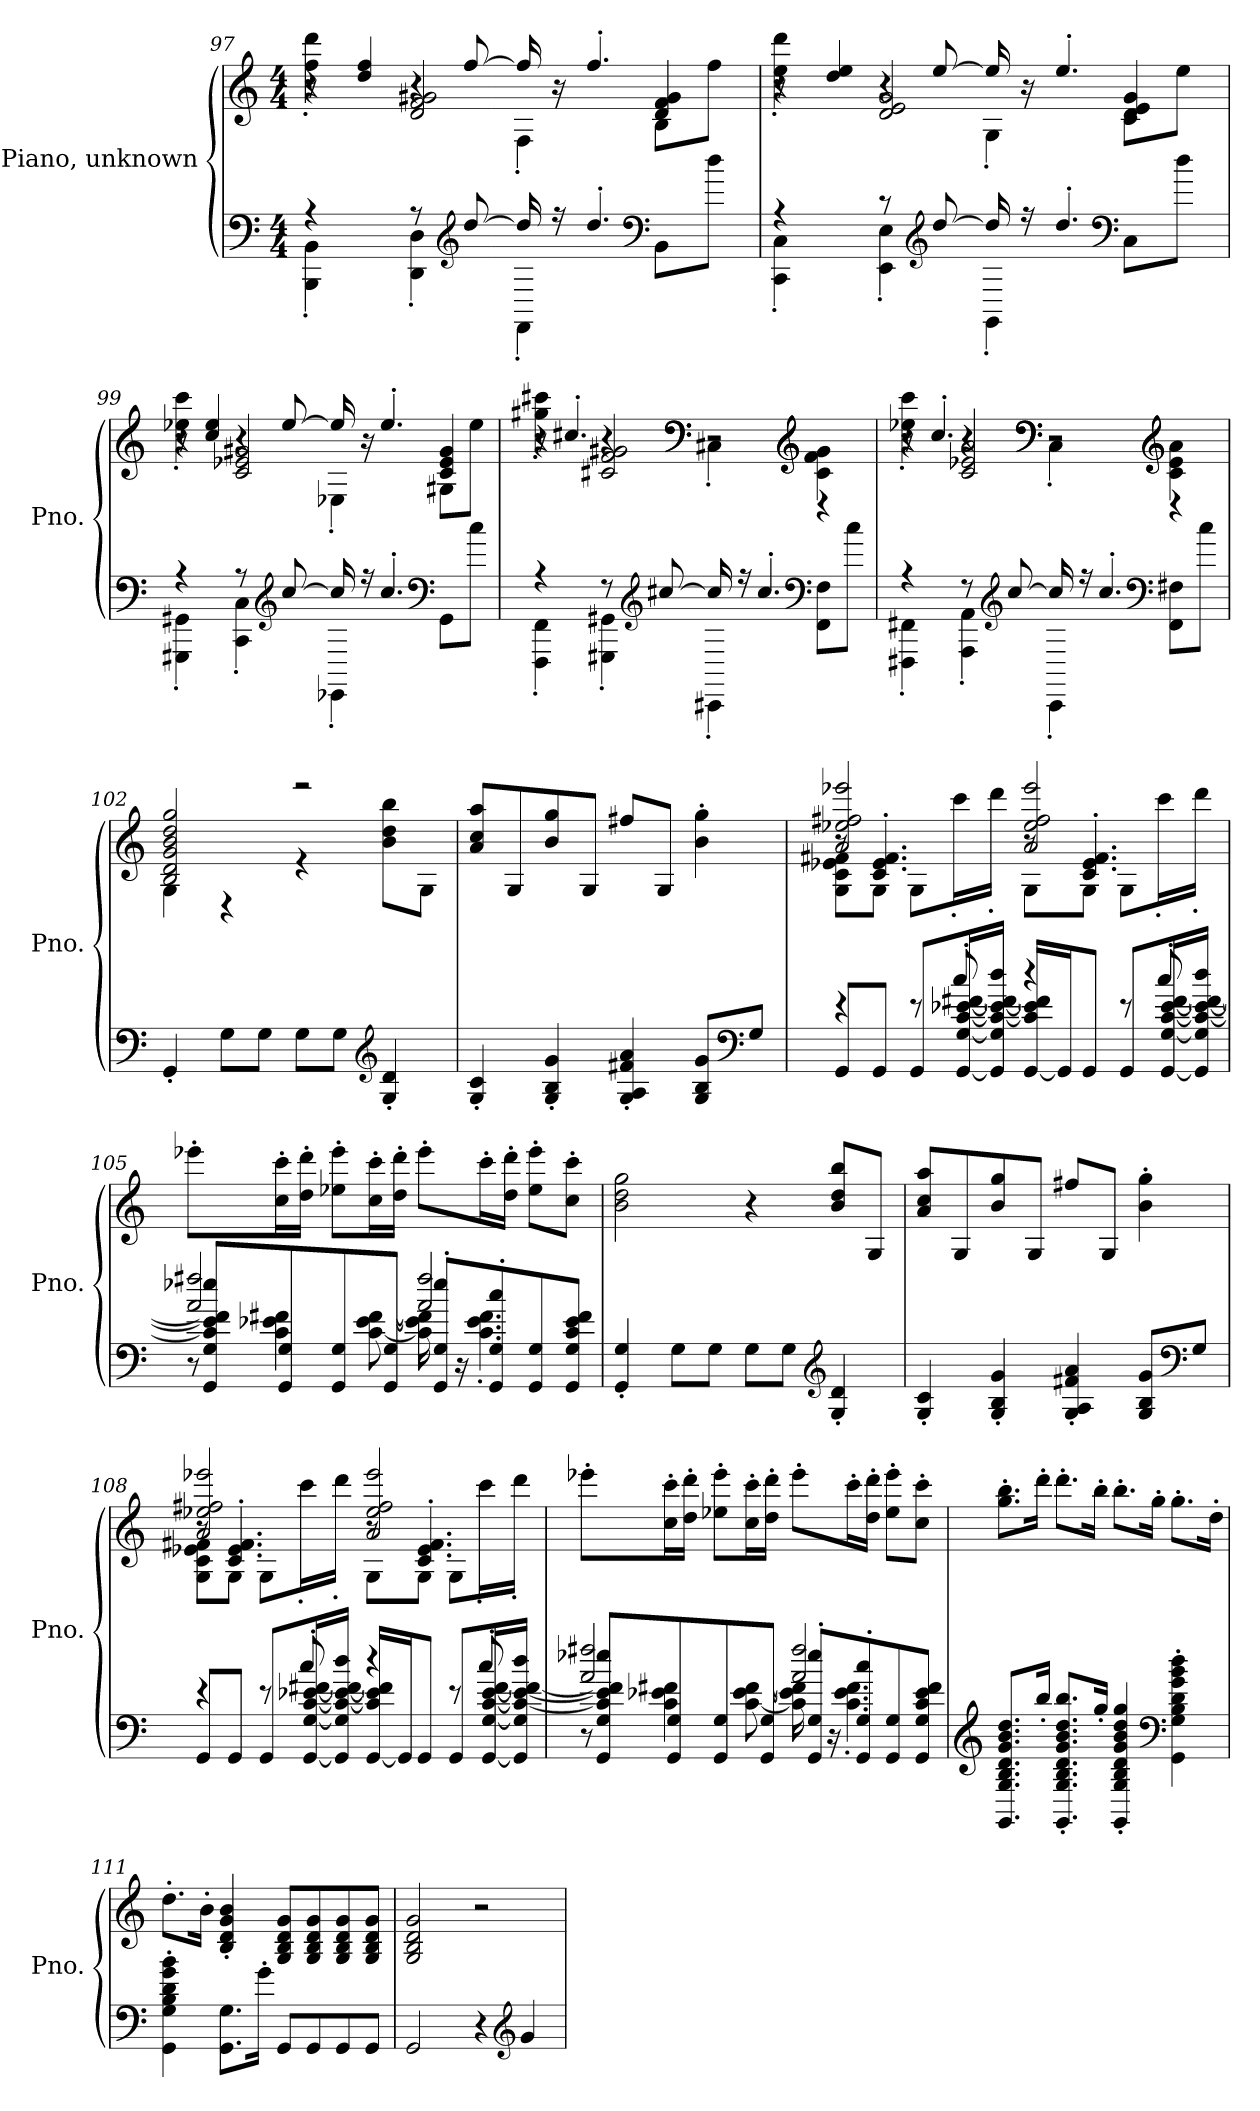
**kern	**kern
*part1	*part1
*staff2	*staff1
*I"Piano, unknown	*
*I'Pno.	*
*clefF4	*clefG2
*k[]	*k[]
*M4/4	*M4/4
=97	=97
*^	*^
*	*	*	*^
4r	4BBB\' 4BB\'	8r	4ff\' 4ddd\'	4r
.	.	4dd/ 4ff/	.	.
8r	4DD\' 4D\'	.	4r	2d/ 2f/ 2g#X/
*clefG2	*	*	*	*
[8dd/	.	[8ff/	.	.
16dd/]	4FF'\	16ff/]	4F'\	.
16r	.	16r	.	.
4.dd'/	.	4.ff'/	.	.
*clefF4	*	*	*	*
.	8BB\L	.	8B\L	4d/ 4f/ 4g#/
.	8dd\J	.	8ff\J	.
!!LO:LB:g=z	!!	!!
=98	=98	=98	=98	=98
4r	4CC\' 4C\'	8r	4ee\' 4ddd\'	4r
.	.	4dd/ 4ee/	.	.
8r	4EE\' 4E\'	.	4r	2d/ 2e/ 2g/
*clefG2	*	*	*	*
[8dd/	.	[8ee/	.	.
16dd/]	4GG'\	16ee/]	4G'\	.
16r	.	16r	.	.
4.dd'/	.	4.ee'/	.	.
*clefF4	*	*	*	*
.	8C\L	.	8c\L	4d/ 4e/ 4g/
.	8dd\J	.	8ee\J	.
=99	=99	=99	=99	=99
4r	4GGG#X\' 4GG#X\'	8r	4ee-X\' 4ccc\'	4r
.	.	4cc/ 4ee-/	.	.
8r	4CC\' 4C\'	.	4r	2c/ 2e-X/ 2g#X/
*clefG2	*	*	*	*
[8cc/	.	[8ee-/	.	.
16cc/]	4EE-X'\	16ee-/]	4E-X'\	.
16r	.	16r	.	.
4.cc'/	.	4.ee-'/	.	.
*clefF4	*	*	*	*
.	8GG#\L	.	8G#X\L	4c/ 4e-/ 4g#/
.	8cc\J	.	8ee-\J	.
!!LO:PB:g=z	!!	!!
=100	=100	=100	=100	=100
4r	4FFF\' 4FF\'	8r	4gg#X\' 4ccc#X\'	4r
.	.	4.cc#X'/	.	.
8r	4GGG#X\' 4GG#X\'	.	4r	2c#X/ 2f/ 2g#X/
*clefG2	*	*	*	*
[8cc#X/	.	.	.	.
*	*	*clefF4	*	*
16cc#/]	4CC#X'\	2r	4C#X'\	.
16r	.	.	.	.
4.cc#'/	.	.	.	.
*clefF4	*	*clefG2	*	*
.	8FF\ 8F\L	.	4c#\ 4f\ 4g#\	4r
.	8cc#\J	.	.	.
=101	=101	=101	=101	=101
4r	4FFF#X\' 4FF#X\'	8r	4ee-X\' 4ccc\'	4r
.	.	4.cc'/	.	.
8r	4AAA\' 4AA\'	.	4r	2c/ 2e-X/ 2a/
*clefG2	*	*	*	*
[8cc/	.	.	.	.
*	*	*clefF4	*	*
16cc/]	4CC'\	2r	4C'\	.
16r	.	.	.	.
4.cc'/	.	.	.	.
*clefF4	*	*clefG2	*	*
.	8FF#\ 8F#X\L	.	4c\ 4e-\ 4a\	4r
.	8cc\J	.	.	.
*v	*v	*	*	*
*	*	*v	*v
!!LO:LB:g=z
=102	=102	=102
4GG'/	2B/ 2d/ 2g/ 2b/ 2dd/ 2gg/	4G\
8G\L	.	4r
8G\J	.	.
8G\L	2r	4r
8G\J	.	.
*clefG2	*	*
4G/' 4d/'	.	8b\ 8dd\ 8bb\L
.	.	8G\J
*	*v	*v
=103	=103
4G/' 4c/'	8a/ 8cc/ 8aa/L
.	8G/
4G/' 4B/' 4g/'	8b/ 8gg/
.	8G/J
4G/' 4A/' 4f#X/' 4a/'	8ff#X/L
.	8G/J
8G/ 8B/ 8g/L	4b\' 4gg\'
*clefF4	*
8G/J	.
=104	=104
*^	*^
*	*	*	*^
4r	8GG/L	2a/ 2ee-X/ 2ff#X/ 2eee-X/	8G\ 8c\ 8e-X\ 8f#X\L	8r
.	8GG/J	.	8G\J	4.c/' 4.e-/' 4.f#/'
8r	8GG/L	.	8G\L	.
8cc'/	[16GG/ [16G/ [16c/ [16e-X/ [16f#X/L	.	16ccc'\L	.
.	16GG/] 16G/] 16c/_ 16e-/_ 16f#/_ 16dd/JJ	.	16ddd'\JJ	.
4r	[16GG/ 16c/] 16e-/] 16f#/]LL	2a/ 2ee-/ 2ff#/ 2eee-/	8G\L	8r
.	16GG/J]	.	.	.
.	8GG/J	.	8G\J	4.c/' 4.e-/' 4.f#/'
8r	8GG/L	.	8G\L	.
8cc'/	[16GG/ [16G/ [16c/ [16e-/ [16f#/L	.	16ccc'\L	.
.	16GG/] 16G/] 16c/_ 16e-/_ 16f#/_ 16dd/JJ	.	16ddd'\JJ	.
*	*	*v	*v	*v
!!LO:LB:g=z
=105	=105	=105
*	*^	*
2a/ 2ff#X/	8r	8GG/ 8G/ 8c/] 8e-/] 8f#/] 8ee-X/L	8eee-X'\L
.	4c\ 4e-X\ 4f#X\	8GG/ 8G/	16cc\' 16ccc\'L
.	.	.	16dd\' 16ddd\'JJ
.	.	8GG/ 8G/	8ee-X\' 8eee-\'L
.	[8c\ [8e-\ [8f#\	8GG/ 8G/J	16cc\' 16ccc\'L
.	.	.	16dd\' 16ddd\'JJ
2a/ 2ff#/	16c\] 16e-\] 16f#\]	8GG/' 8G/' 8ee-/'L	8eee-'\L
.	16r	.	.
.	4.c\' 4.e-\' 4.f#\'	8GG/' 8G/' 8cc/'	16ccc'\L
.	.	.	16dd\' 16ddd\'JJ
.	.	8GG/ 8G/	8ee-\' 8eee-\'L
.	.	8GG/ 8G/ 8c/ 8e-/ 8f#/J	8cc\' 8ccc\'J
*v	*v	*v	*
=106	=106
4GG/' 4G/'	2b\ 2dd\ 2gg\
8G\L	.
8G\J	.
8G\L	4r
8G\J	.
*clefG2	*
4G/' 4d/'	8b/ 8dd/ 8bb/L
.	8G/J
=107	=107
4G/' 4c/'	8a/ 8cc/ 8aa/L
.	8G/
4G/' 4B/' 4g/'	8b/ 8gg/
.	8G/J
4G/' 4A/' 4f#X/' 4a/'	8ff#X/L
.	8G/J
8G/ 8B/ 8g/L	4b\' 4gg\'
*clefF4	*
8G/J	.
!!LO:LB:g=z
=108	=108
*^	*^
*	*	*	*^
4r	8GG/L	2a/ 2ee-X/ 2ff#X/ 2eee-X/	8G\ 8c\ 8e-X\ 8f#X\L	8r
.	8GG/J	.	8G\J	4.c/' 4.e-/' 4.f#/'
8r	8GG/L	.	8G\L	.
8cc'/	[16GG/ [16G/ [16c/ [16e-X/ [16f#X/L	.	16ccc'\L	.
.	16GG/] 16G/] 16c/_ 16e-/_ 16f#/_ 16dd/JJ	.	16ddd'\JJ	.
4r	[16GG/ 16c/] 16e-/] 16f#/]LL	2a/ 2ee-/ 2ff#/ 2eee-/	8G\L	8r
.	16GG/J]	.	.	.
.	8GG/J	.	8G\J	4.c/' 4.e-/' 4.f#/'
8r	8GG/L	.	8G\L	.
8cc'/	[16GG/ [16G/ [16c/ [16e-/ [16f#/L	.	16ccc'\L	.
.	16GG/] 16G/] 16c/_ 16e-/_ 16f#/_ 16dd/JJ	.	16ddd'\JJ	.
*	*	*v	*v	*v
=109	=109	=109
*	*^	*
2a/ 2ff#X/	8r	8GG/ 8G/ 8c/] 8e-/] 8f#/] 8ee-X/L	8eee-X'\L
.	4c\ 4e-X\ 4f#X\	8GG/ 8G/	16cc\' 16ccc\'L
.	.	.	16dd\' 16ddd\'JJ
.	.	8GG/ 8G/	8ee-X\' 8eee-\'L
.	[8c\ [8e-\ [8f#\	8GG/ 8G/J	16cc\' 16ccc\'L
.	.	.	16dd\' 16ddd\'JJ
2a/ 2ff#/	16c\] 16e-\] 16f#\]	8GG/' 8G/' 8ee-/'L	8eee-'\L
.	16r	.	.
.	4.c\' 4.e-\' 4.f#\'	8GG/' 8G/' 8cc/'	16ccc'\L
.	.	.	16dd\' 16ddd\'JJ
.	.	8GG/ 8G/	8ee-\' 8eee-\'L
.	.	8GG/ 8G/ 8c/ 8e-/ 8f#/J	8cc\' 8ccc\'J
*v	*v	*v	*
!!LO:LB:g=z
=110	=110
*clefG2	*
8.GG/ 8.G/ 8.B/ 8.d/ 8.g/ 8.b/ 8.dd/L	8.gg\' 8.bb\'L
16bb'/Jk	16ddd'\Jk
8.GG/' 8.G/' 8.B/' 8.d/' 8.g/' 8.b/' 8.dd/' 8.bb/'L	8.ddd'\L
16gg'/Jk	16bb'\Jk
4GG/' 4G/' 4B/' 4d/' 4g/' 4b/' 4dd/' 4gg/'	8.bb'\L
.	16gg'\Jk
*clefF4	*
4GG\' 4G\' 4B\' 4d\' 4g\' 4b\' 4dd\'	8.gg'\L
.	16dd'\Jk
=111	=111
4GG\' 4G\' 4B\' 4d\' 4g\' 4b\'	8.dd'\L
.	16b'\Jk
8.GG\ 8.G\L	4B/' 4d/' 4g/' 4b/'
16g'\Jk	.
8GG/L	8G/ 8B/ 8d/ 8g/L
8GG/	8G/ 8B/ 8d/ 8g/
8GG/	8G/ 8B/ 8d/ 8g/
8GG/J	8G/ 8B/ 8d/ 8g/J
=112	=112
2GG/	2G/ 2B/ 2d/ 2g/
4r	2r
*clefG2	*
4g/	.
=	=
*-	*-
